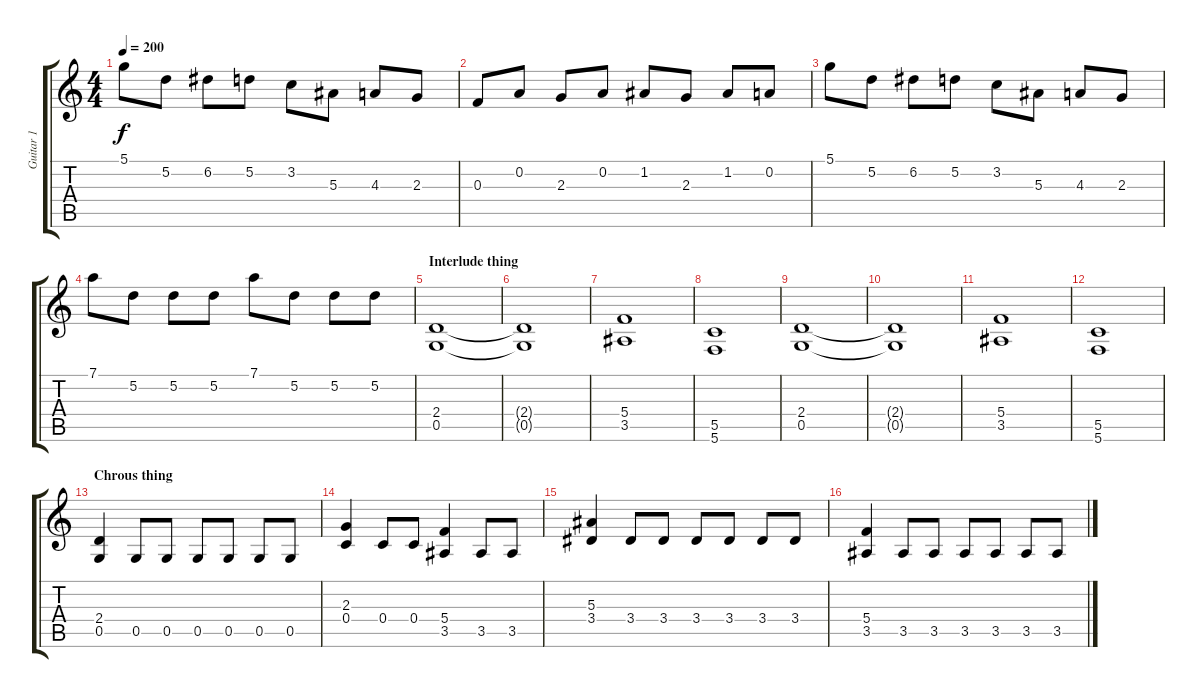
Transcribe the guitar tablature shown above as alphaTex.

\track ("Guitar 1" "Guitar 1") {instrument overdrivenguitar}
\staff {score tabs}
\tuning (D4 A3 F3 C3 G2 C2) {hide}
\ts (4 4)
\tempo 200
\clef g2
\ks c
5.1.8{dy f} 5.2.8 6.2.8 5.2.8 3.2.8 5.3.8 4.3.8 2.3.8 |
0.3.8 0.2.8 2.3.8 0.2.8 1.2.8 2.3.8 1.2.8 0.2.8 |
5.1.8 5.2.8 6.2.8 5.2.8 3.2.8 5.3.8 4.3.8 2.3.8 |
7.1.8 5.2.8 5.2.8 5.2.8 7.1.8 5.2.8 5.2.8 5.2.8 |
\section ("" "Interlude thing")
(2.4 0.5).1 |
(2.4{t} 0.5{t}).1 |
(5.4 3.5).1 |
(5.5 5.6).1 |
(2.4 0.5).1 |
(2.4{t} 0.5{t}).1 |
(5.4 3.5).1 |
(5.5 5.6).1 |
\section ("" "Chrous thing")
(2.4 0.5).4 0.5.8 0.5.8 0.5.8 0.5.8 0.5.8 0.5.8 |
(2.3 0.4).4 0.4.8 0.4.8 (5.4 3.5).4 3.5.8 3.5.8 |
(5.3 3.4).4 3.4.8 3.4.8 3.4.8 3.4.8 3.4.8 3.4.8 |
(5.4 3.5).4 3.5.8 3.5.8 3.5.8 3.5.8 3.5.8 3.5.8
